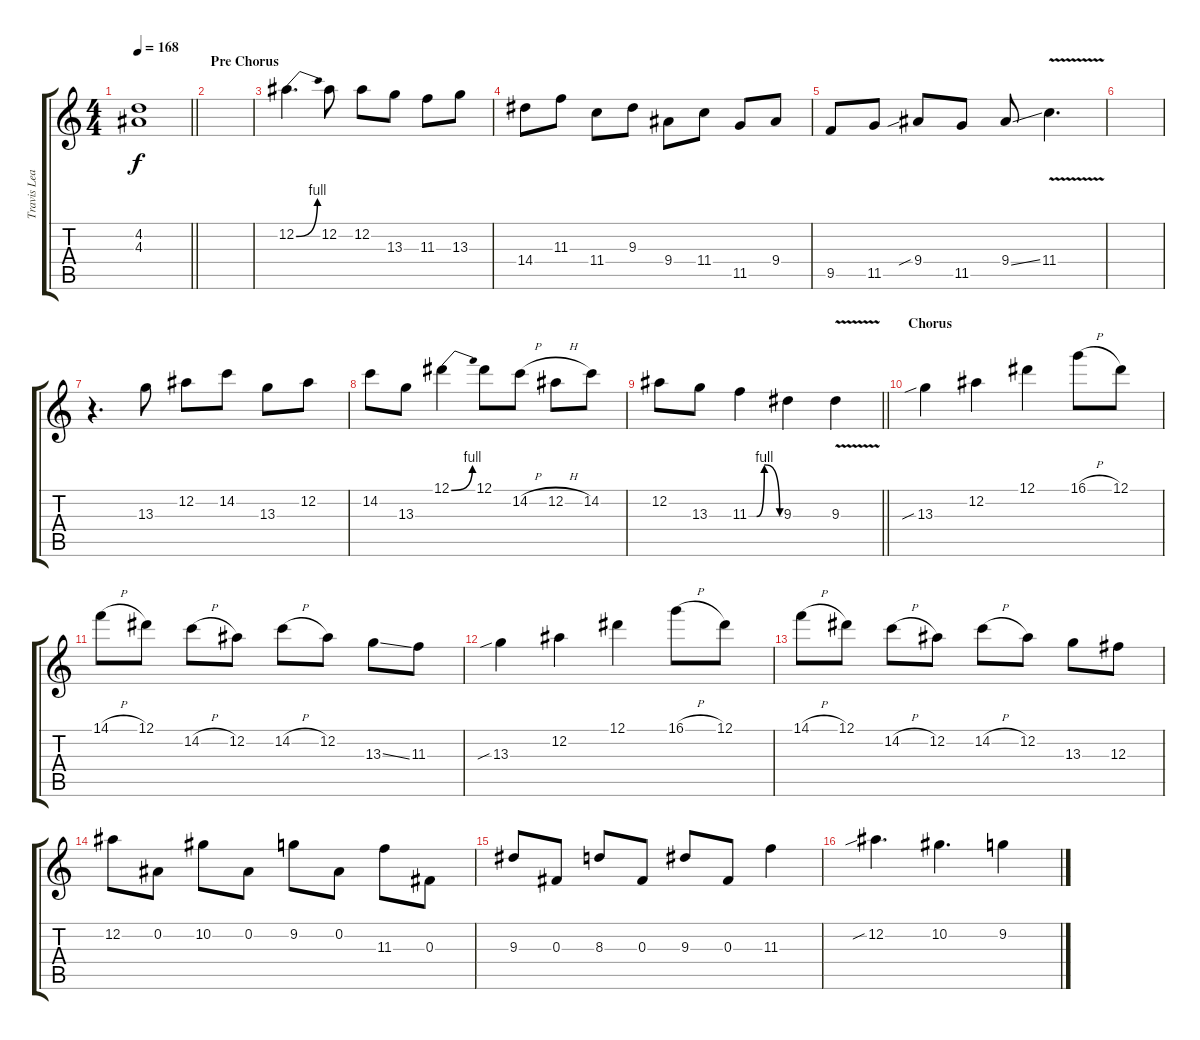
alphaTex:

\track ("Travis Lead" "Travis Lea") {instrument electricguitarjazz}
\staff {score tabs}
\tuning (Eb4 Bb3 Gb3 Db3 Ab2 Eb2) {hide}
\ts (4 4)
\tempo 168
\clef g2
\barLineRight lightlight
\ks c
(4.2{t} 4.3{t}).1{dy f} |
\section ("" "Pre Chorus")
|
12.2{be (bend 0 0 60 4)}.4{d} 12.2.8 12.2.8 13.3.8 11.3.8 13.3.8 |
14.4.8 11.3.8 11.4.8 9.3.8 9.4.8 11.4.8 11.5.8 9.4.8 |
9.5.8 11.5.8 9.4{sib}.8 11.5.8 9.4{ss}.8 11.4{v}.4{d} |
|
r.4{d} 13.3.8 12.2.8 14.2.8 13.3.8 12.2.8 |
14.2.8 13.3.8 12.1{be (bend 0 0 60 4)}.4 12.1.8 14.2{h}.8 12.2{h}.8 14.2.8 |
\barLineRight lightlight
12.2.8 13.3.8 11.3{be (custom 0 0 15 0 30 4 60 0)}.4 9.3.4 9.3{v}.4 |
\section ("" "Chorus")
13.3{sib}.4 12.2.4 12.1.4 16.1{h}.8 12.1.8 |
14.1{h}.8 12.1.8 14.2{h}.8 12.2.8 14.2{h}.8 12.2.8 13.3{ss}.8 11.3.8 |
13.3{sib}.4 12.2.4 12.1.4 16.1{h}.8 12.1.8 |
14.1{h}.8 12.1.8 14.2{h}.8 12.2.8 14.2{h}.8 12.2.8 13.3.8 12.3.8 |
12.2.8 0.2.8 10.2.8 0.2.8 9.2.8 0.2.8 11.3.8 0.3.8 |
9.3.8 0.3.8 8.3.8 0.3.8 9.3.8 0.3.8 11.3.4 |
12.2{sib}.4{d} 10.2.4{d} 9.2.4
